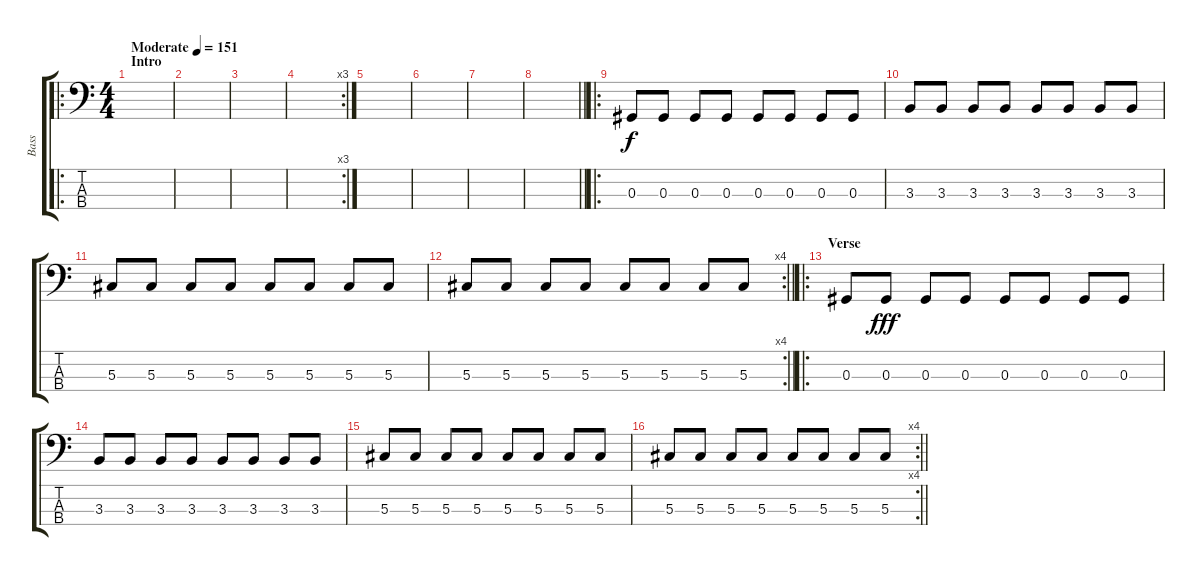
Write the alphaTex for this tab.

\track ("Bass" "Bass") {instrument electricbassfinger}
\staff {score tabs}
\tuning (Gb2 Db2 Ab1 Eb1) {hide}
\ro
\ts (4 4)
\section ("" "Intro")
\tempo (151 "Moderate")
\clef f4
\ks c
|
|
|
\rc 3
|
|
|
|
\barLineRight lightlight
|
\ro
\section ("" "")
0.3.8 0.3.8 0.3.8 0.3.8 0.3.8 0.3.8 0.3.8 0.3.8 |
3.3.8 3.3.8 3.3.8 3.3.8 3.3.8 3.3.8 3.3.8 3.3.8 |
5.3.8 5.3.8 5.3.8 5.3.8 5.3.8 5.3.8 5.3.8 5.3.8 |
\rc 4
\barLineRight lightlight
5.3.8 5.3.8 5.3.8 5.3.8 5.3.8 5.3.8 5.3.8 5.3.8 |
\ro
\section ("" "Verse")
0.3.8 0.3.8{dy fff} 0.3.8 0.3.8 0.3.8 0.3.8 0.3.8 0.3.8 |
3.3.8 3.3.8 3.3.8 3.3.8 3.3.8 3.3.8 3.3.8 3.3.8 |
5.3.8 5.3.8 5.3.8 5.3.8 5.3.8 5.3.8 5.3.8 5.3.8 |
\rc 4
\barLineRight lightlight
5.3.8 5.3.8 5.3.8 5.3.8 5.3.8 5.3.8 5.3.8 5.3.8
